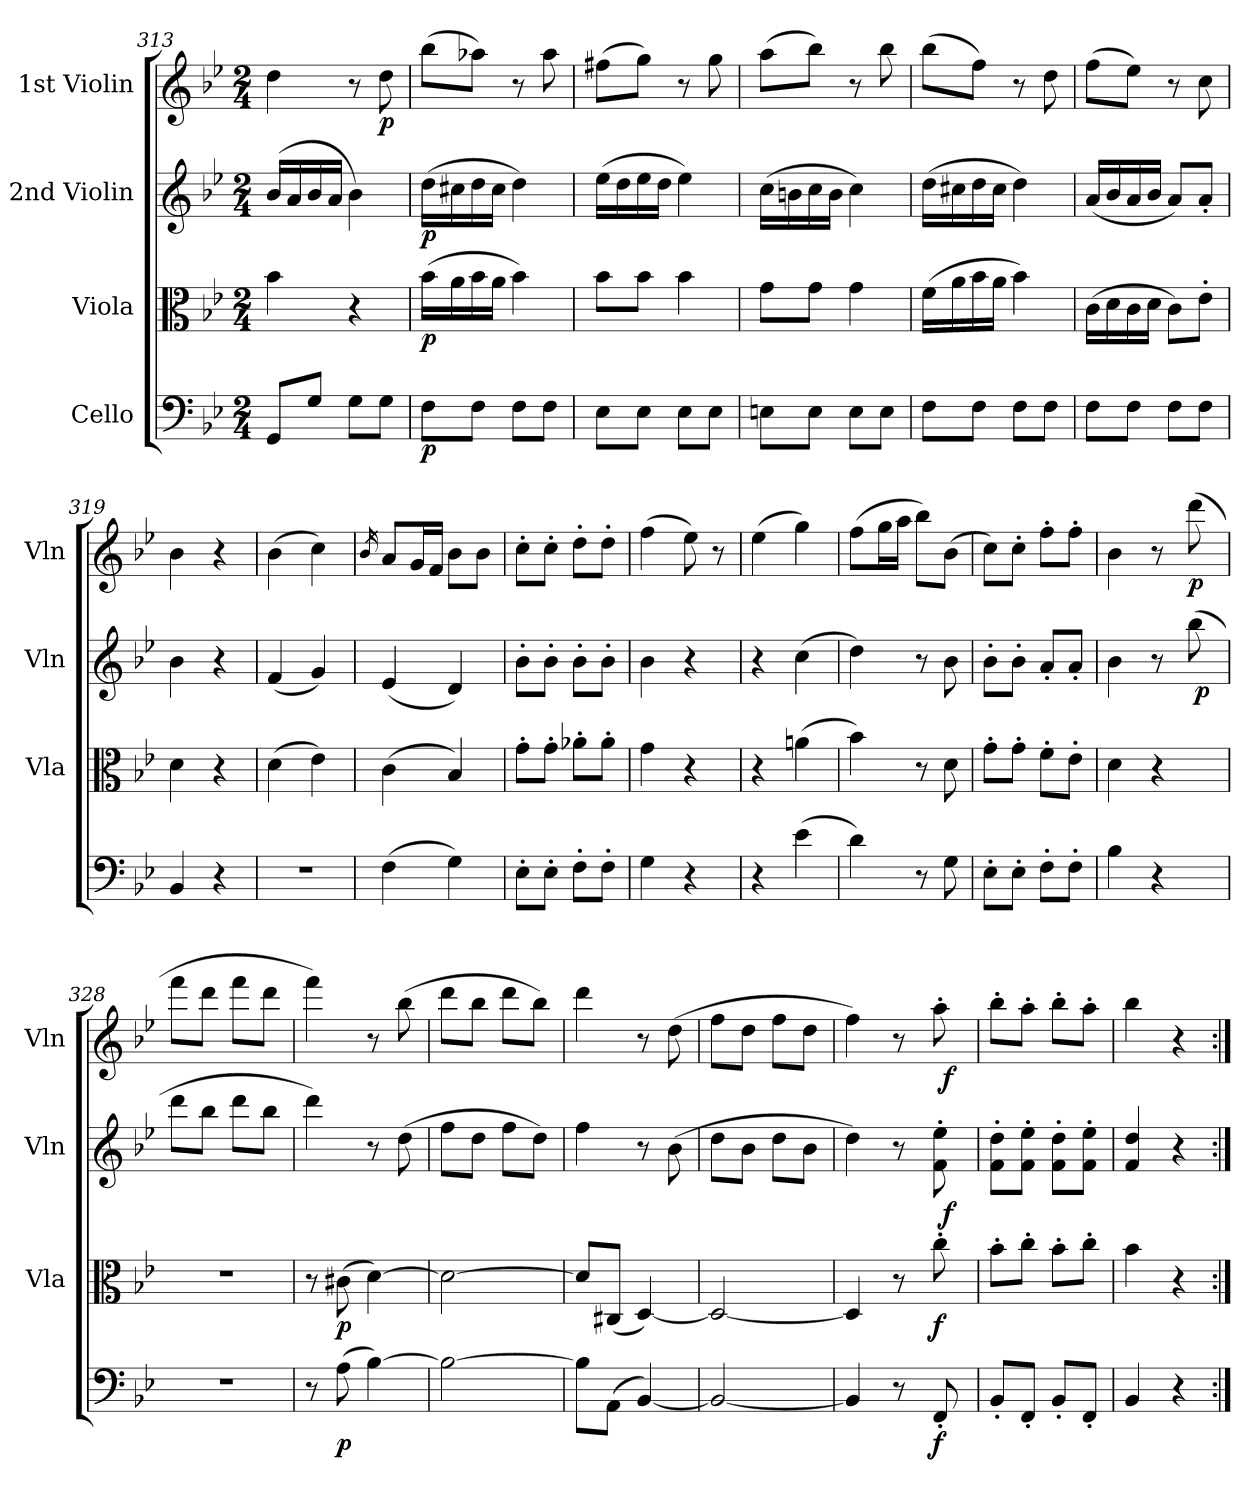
**kern	**dynam	**kern	**dynam	**kern	**dynam	**kern	**dynam
*part4	*part4	*part3	*part3	*part2	*part2	*part1	*part1
*staff4	*staff4	*staff3	*staff3	*staff2	*staff2	*staff1	*staff1
*I"Cello	*	*I"Viola	*	*I"2nd Violin	*	*I"1st Violin	*
*	*	*I'Vla	*	*I'Vln	*	*I'Vln	*
*clefF4	*	*clefC3	*	*clefG2	*	*clefG2	*
*k[b-e-]	*	*k[b-e-]	*	*k[b-e-]	*	*k[b-e-]	*
*B-:	*	*B-:	*	*B-:	*	*B-:	*
*M2/4	*	*M2/4	*	*M2/4	*	*M2/4	*
=313	=313	=313	=313	=313	=313	=313	=313
8GG/L	.	4b-\	.	(16b-/LL	.	4dd\	.
.	.	.	.	16a/	.	.	.
8G/J	.	.	.	16b-/	.	.	.
.	.	.	.	16a/JJ	.	.	.
8G\L	.	4r	.	4b-\)	.	8r	.
!	!	!	!	!	!	!	!LO:DY:b
8G\J	.	.	.	.	.	8dd\	p
=314	=314	=314	=314	=314	=314	=314	=314
!	!LO:DY:b	!	!LO:DY:b	!	!LO:DY:b	!	!
8F\L	p	(16b-\LL	p	(16dd\LL	p	(8bb-\L	.
.	.	16a\	.	16cc#X\	.	.	.
8F\J	.	16b-\	.	16dd\	.	8aa-X\J)	.
.	.	16a\JJ	.	16cc#\JJ	.	.	.
8F\L	.	4b-\)	.	4dd\)	.	8r	.
8F\J	.	.	.	.	.	8aa-\	.
=315	=315	=315	=315	=315	=315	=315	=315
8E-\L	.	8b-\L	.	(16ee-\LL	.	(8ff#X\L	.
.	.	.	.	16dd\	.	.	.
8E-\J	.	8b-\J	.	16ee-\	.	8gg\J)	.
.	.	.	.	16dd\JJ	.	.	.
8E-\L	.	4b-\	.	4ee-\)	.	8r	.
8E-\J	.	.	.	.	.	8gg\	.
=316	=316	=316	=316	=316	=316	=316	=316
8En\L	.	8g\L	.	(16cc\LL	.	(8aa\L	.
.	.	.	.	16bn\	.	.	.
8E\J	.	8g\J	.	16cc\	.	8bb-\J)	.
.	.	.	.	16b\JJ	.	.	.
8E\L	.	4g\	.	4cc\)	.	8r	.
8E\J	.	.	.	.	.	8bb-\	.
=317	=317	=317	=317	=317	=317	=317	=317
8F\L	.	(16f\LL	.	(16dd\LL	.	(8bb-\L	.
.	.	16a\	.	16cc#X\	.	.	.
8F\J	.	16b-\	.	16dd\	.	8ff\J)	.
.	.	16a\JJ	.	16cc#\JJ	.	.	.
8F\L	.	4b-\)	.	4dd\)	.	8r	.
8F\J	.	.	.	.	.	8dd\	.
=318	=318	=318	=318	=318	=318	=318	=318
8F\L	.	(16c\LL	.	(16a/LL	.	(8ff\L	.
.	.	16d\	.	16b-/	.	.	.
8F\J	.	16c\	.	16a/	.	8ee-\J)	.
.	.	16d\JJ	.	16b-/JJ	.	.	.
8F\L	.	8c\L)	.	8a/L)	.	8r	.
8F\J	.	8e-'>\J	.	8a'</J	.	8cc\	.
=319	=319	=319	=319	=319	=319	=319	=319
4BB-/	.	4d\	.	4b-\	.	4b-\	.
4r	.	4r	.	4r	.	4r	.
=320	=320	=320	=320	=320	=320	=320	=320
2r	.	(4d\	.	(4f/	.	(4b-\	.
.	.	4e-\)	.	4g/)	.	4cc\)	.
=321	=321	=321	=321	=321	=321	=321	=321
.	.	.	.	.	.	16qb-/	.
(4F\	.	(4c\	.	(4e-/	.	8a/L	.
.	.	.	.	.	.	16g/L	.
.	.	.	.	.	.	16f/JJ	.
4G\)	.	4B-/)	.	4d/)	.	8b-\L	.
.	.	.	.	.	.	8b-\J	.
=322	=322	=322	=322	=322	=322	=322	=322
8E-'>\L	.	8g'>\L	.	8b-'>\L	.	8cc'>\L	.
8E-'>\J	.	8g'>\J	.	8b-'>\J	.	8cc'>\J	.
8F'>\L	.	8a-X'>\L	.	8b-'>\L	.	8dd'>\L	.
8F'>\J	.	8a-'>\J	.	8b-'>\J	.	8dd'>\J	.
=323	=323	=323	=323	=323	=323	=323	=323
4G\	.	4g\	.	4b-\	.	(4ff\	.
4r	.	4r	.	4r	.	8ee-\)	.
.	.	.	.	.	.	8r	.
=324	=324	=324	=324	=324	=324	=324	=324
4r	.	4r	.	4r	.	(4ee-\	.
(4e-\	.	(4an\	.	(4cc\	.	4gg\)	.
=325	=325	=325	=325	=325	=325	=325	=325
4d\)	.	4b-\)	.	4dd\)	.	(8ff\L	.
.	.	.	.	.	.	16gg\L	.
.	.	.	.	.	.	16aa\JJ	.
8r	.	8r	.	8r	.	8bb-\L)	.
8G\	.	8d\	.	8b-\	.	(8b-\J	.
=326	=326	=326	=326	=326	=326	=326	=326
8E-'>\L	.	8g'>\L	.	8b-'>\L	.	8cc\L)	.
8E-'>\J	.	8g'>\J	.	8b-'>\J	.	8cc'>\J	.
8F'>\L	.	8f'>\L	.	8a'</L	.	8ff'>\L	.
8F'>\J	.	8e-'>\J	.	8a'</J	.	8ff'>\J	.
=327	=327	=327	=327	=327	=327	=327	=327
*	*	*	*	*^	*	*	*
4B-\	.	4d\	.	4b-\	3ryy	.	4b-\	.
4r	.	4r	.	8r	.	.	8r	.
.	.	.	.	.	24ryy	.	.	.
!	!	!	!	!	!	!	!	!LO:DY:b
.	.	.	.	(8bb-\	96ryy	.	(8ddd\	p
!	!	!	!	!	!	!LO:DY:b	!	!
.	.	.	.	.	12ryy	p	.	.
.	.	.	.	.	48.ryy	.	.	.
*	*	*	*	*v	*v	*	*	*
=328	=328	=328	=328	=328	=328	=328	=328
2r	.	2r	.	8ddd\L	.	8fff\L	.
.	.	.	.	8bb-\J	.	8ddd\J	.
.	.	.	.	8ddd\L	.	8fff\L	.
.	.	.	.	8bb-\J	.	8ddd\J	.
=329	=329	=329	=329	=329	=329	=329	=329
8r	.	8r	.	4ddd\)	.	4fff\)	.
!	!LO:DY:b	!	!LO:DY:b	!	!	!	!
(8A\	p	(8c#X\	p	.	.	.	.
[4B-\)	.	[4d\)	.	8r	.	8r	.
.	.	.	.	(8dd\	.	(8bb-\	.
=330	=330	=330	=330	=330	=330	=330	=330
2B-\_	.	2d\_	.	8ff\L	.	8ddd\L	.
.	.	.	.	8dd\J	.	8bb-\J	.
.	.	.	.	8ff\L	.	8ddd\L	.
.	.	.	.	8dd\J)	.	8bb-\J)	.
=331	=331	=331	=331	=331	=331	=331	=331
8B-\L]	.	8d/L]	.	4ff\	.	4ddd\	.
(8AA\J	.	(8C#X/J	.	.	.	.	.
[4BB-/)	.	[4D/)	.	8r	.	8r	.
.	.	.	.	(8b-\	.	(8dd\	.
=332	=332	=332	=332	=332	=332	=332	=332
2BB-/_	.	2D/_	.	8dd\L	.	8ff\L	.
.	.	.	.	8b-\J	.	8dd\J	.
.	.	.	.	8dd\L	.	8ff\L	.
.	.	.	.	8b-\J	.	8dd\J	.
=333	=333	=333	=333	=333	=333	=333	=333
*	*	*	*	*^	*	*^	*
4BB-/]	.	4D/]	.	4dd\)	3ryy	.	4ff\)	3ryy	.
8r	.	8r	.	8r	.	.	8r	.	.
.	.	.	.	.	24.ryy	.	.	24.ryy	.
!	!LO:DY:b	!	!LO:DY:b	!	!	!	!	!	!
8FF'</	f	8cc'>\	f	8f\'> 8ee-\'>	.	.	8aa'>\	.	.
!	!	!	!	!	!	!LO:DY:b	!	!	!LO:DY:b
.	.	.	.	.	12ryy	f	.	12ryy	f
.	.	.	.	.	48ryy	.	.	48ryy	.
*	*	*	*	*v	*v	*	*	*	*
*	*	*	*	*	*	*v	*v	*
=334	=334	=334	=334	=334	=334	=334	=334
8BB-'</L	.	8b-'>\L	.	8f\'> 8dd\'>L	.	8bb-'>\L	.
8FF'</J	.	8cc'>\J	.	8f\'> 8ee-\'>J	.	8aa'>\J	.
8BB-'</L	.	8b-'>\L	.	8f\'> 8dd\'>L	.	8bb-'>\L	.
8FF'</J	.	8cc'>\J	.	8f\'> 8ee-\'>J	.	8aa'>\J	.
=335	=335	=335	=335	=335	=335	=335	=335
4BB-/	.	4b-\	.	4f/ 4dd/	.	4bb-\	.
4r	.	4r	.	4r	.	4r	.
=:|!	=:|!	=:|!	=:|!	=:|!	=:|!	=:|!	=:|!
*-	*-	*-	*-	*-	*-	*-	*-
